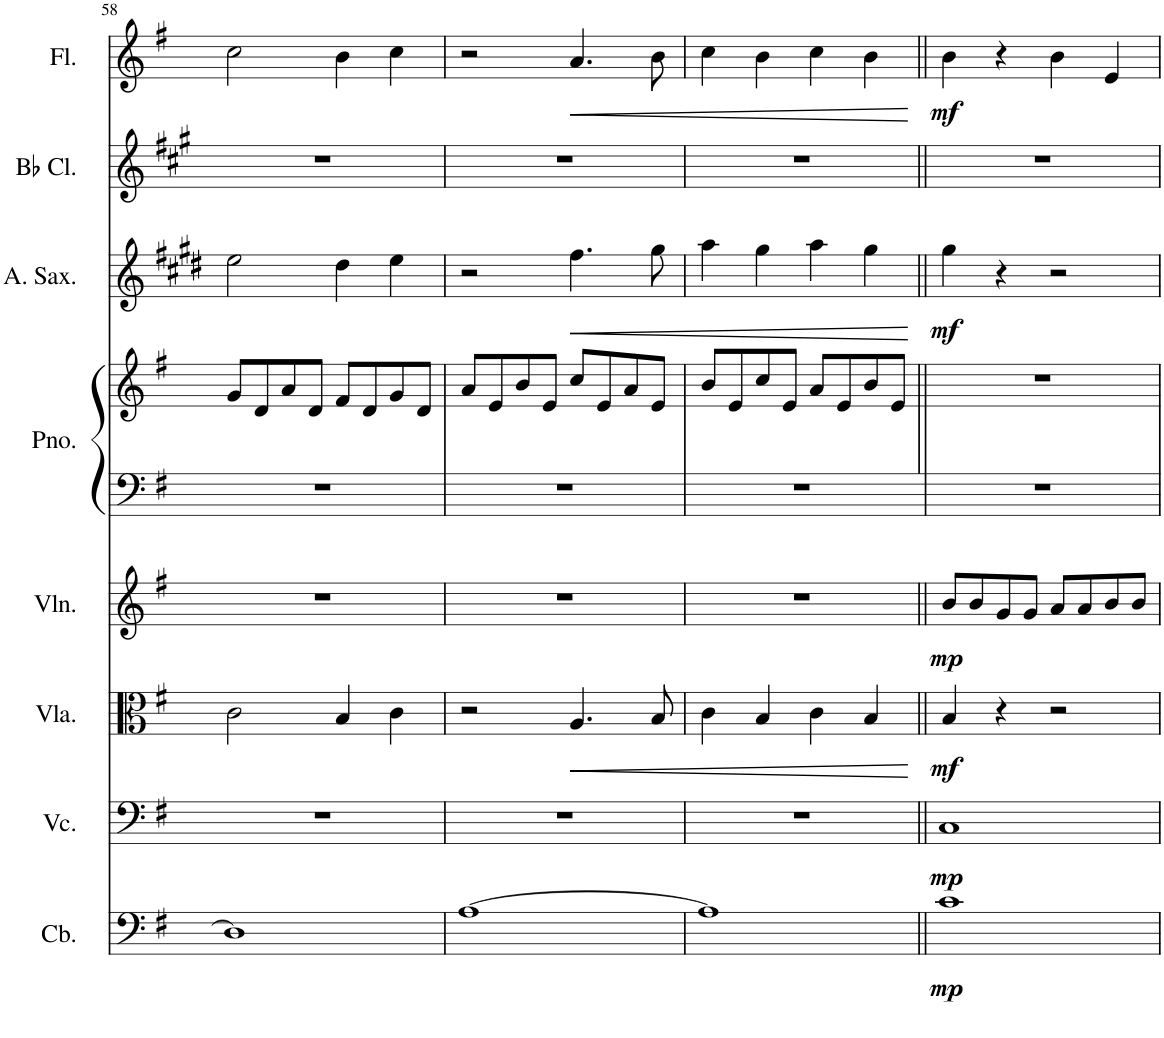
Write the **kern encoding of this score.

**kern	**dynam	**kern	**dynam	**kern	**dynam	**kern	**dynam	**kern	**kern	**kern	**dynam	**kern	**kern	**dynam
*part8	*part8	*part7	*part7	*part6	*part6	*part5	*part5	*part4	*part4	*part3	*part3	*part2	*part1	*part1
*staff9	*staff9	*staff8	*staff8	*staff7	*staff7	*staff6	*staff6	*staff5	*staff4	*staff3	*staff3	*staff2	*staff1	*staff1
*I"Contrabass	*	*I"Violoncello	*	*I"Viola	*	*I"Violin	*	*I"Piano	*	*I"Alto Saxophone	*	*I"Bb Clarinet	*I"Flute	*
*I'Cb.	*	*I'Vc.	*	*I'Vla.	*	*I'Vln.	*	*I'Pno.	*	*I'A. Sax.	*	*I'Bb Cl.	*I'Fl.	*
!!LO:PB:g=z
*clefF4	*	*clefF4	*	*clefC3	*	*clefG2	*	*clefF4	*clefG2	*clefG2	*	*clefG2	*clefG2	*
*Trd7c12	*	*	*	*	*	*	*	*	*	*Trd5c9	*	*Trd1c2	*	*
*k[f#]	*	*k[f#]	*	*k[f#]	*	*k[f#]	*	*k[f#]	*k[f#]	*k[f#c#g#d#]	*	*k[f#c#g#]	*k[f#]	*
*M4/4	*	*M4/4	*	*M4/4	*	*M4/4	*	*M4/4	*M4/4	*M4/4	*	*M4/4	*M4/4	*
=58	=58	=58	=58	=58	=58	=58	=58	=58	=58	=58	=58	=58	=58	=58
1D]	.	1r	.	2c\	.	1r	.	1r	8g/L	2ee\	.	1r	2cc\	.
.	.	.	.	.	.	.	.	.	8d/	.	.	.	.	.
.	.	.	.	.	.	.	.	.	8a/	.	.	.	.	.
.	.	.	.	.	.	.	.	.	8d/J	.	.	.	.	.
.	.	.	.	4B/	.	.	.	.	8f#/L	4dd#\	.	.	4b\	.
.	.	.	.	.	.	.	.	.	8d/	.	.	.	.	.
.	.	.	.	4c\	.	.	.	.	8g/	4ee\	.	.	4cc\	.
.	.	.	.	.	.	.	.	.	8d/J	.	.	.	.	.
=59	=59	=59	=59	=59	=59	=59	=59	=59	=59	=59	=59	=59	=59	=59
[1A	.	1r	.	2r	.	1r	.	1r	8a/L	2r	.	1r	2r	.
.	.	.	.	.	.	.	.	.	8e/	.	.	.	.	.
.	.	.	.	.	.	.	.	.	8b/	.	.	.	.	.
.	.	.	.	.	.	.	.	.	8e/J	.	.	.	.	.
!	!	!	!	!	!LO:HP:b	!	!	!	!	!	!LO:HP:b	!	!	!LO:HP:b
.	.	.	.	4.A/	<	.	.	.	8cc/L	4.ff#\	<	.	4.a/	<
.	.	.	.	.	.	.	.	.	8e/	.	.	.	.	.
.	.	.	.	.	.	.	.	.	8a/	.	.	.	.	.
.	.	.	.	8B/	.	.	.	.	8e/J	8gg#\	.	.	8b\	.
=60	=60	=60	=60	=60	=60	=60	=60	=60	=60	=60	=60	=60	=60	=60
1A]	.	1r	.	4c\	.	1r	.	1r	8b/L	4aa\	.	1r	4cc\	.
.	.	.	.	.	.	.	.	.	8e/	.	.	.	.	.
.	.	.	.	4B/	.	.	.	.	8cc/	4gg#\	.	.	4b\	.
.	.	.	.	.	.	.	.	.	8e/J	.	.	.	.	.
.	.	.	.	4c\	.	.	.	.	8a/L	4aa\	.	.	4cc\	.
.	.	.	.	.	.	.	.	.	8e/	.	.	.	.	.
.	.	.	.	4B/	.	.	.	.	8b/	4gg#\	.	.	4b\	.
.	.	.	.	.	.	.	.	.	8e/J	.	.	.	.	.
.	.	.	.	.	[	.	.	.	.	.	[	.	.	[
=61||	=61||	=61||	=61||	=61||	=61||	=61||	=61||	=61||	=61||	=61||	=61||	=61||	=61||	=61||
!	!LO:DY:b	!	!LO:DY:b	!	!LO:DY:b	!	!LO:DY:b	!	!	!	!LO:DY:b	!	!	!LO:DY:b
1c	mp	1C	mp	4B/	mf	8b/L	mp	1r	1r	4gg#\	mf	1r	4b\	mf
.	.	.	.	.	.	8b/	.	.	.	.	.	.	.	.
.	.	.	.	4r	.	8g/	.	.	.	4r	.	.	4r	.
.	.	.	.	.	.	8g/J	.	.	.	.	.	.	.	.
.	.	.	.	2r	.	8a/L	.	.	.	2r	.	.	4b\	.
.	.	.	.	.	.	8a/	.	.	.	.	.	.	.	.
.	.	.	.	.	.	8b/	.	.	.	.	.	.	4e/	.
.	.	.	.	.	.	8b/J	.	.	.	.	.	.	.	.
=	=	=	=	=	=	=	=	=	=	=	=	=	=	=
*-	*-	*-	*-	*-	*-	*-	*-	*-	*-	*-	*-	*-	*-	*-
